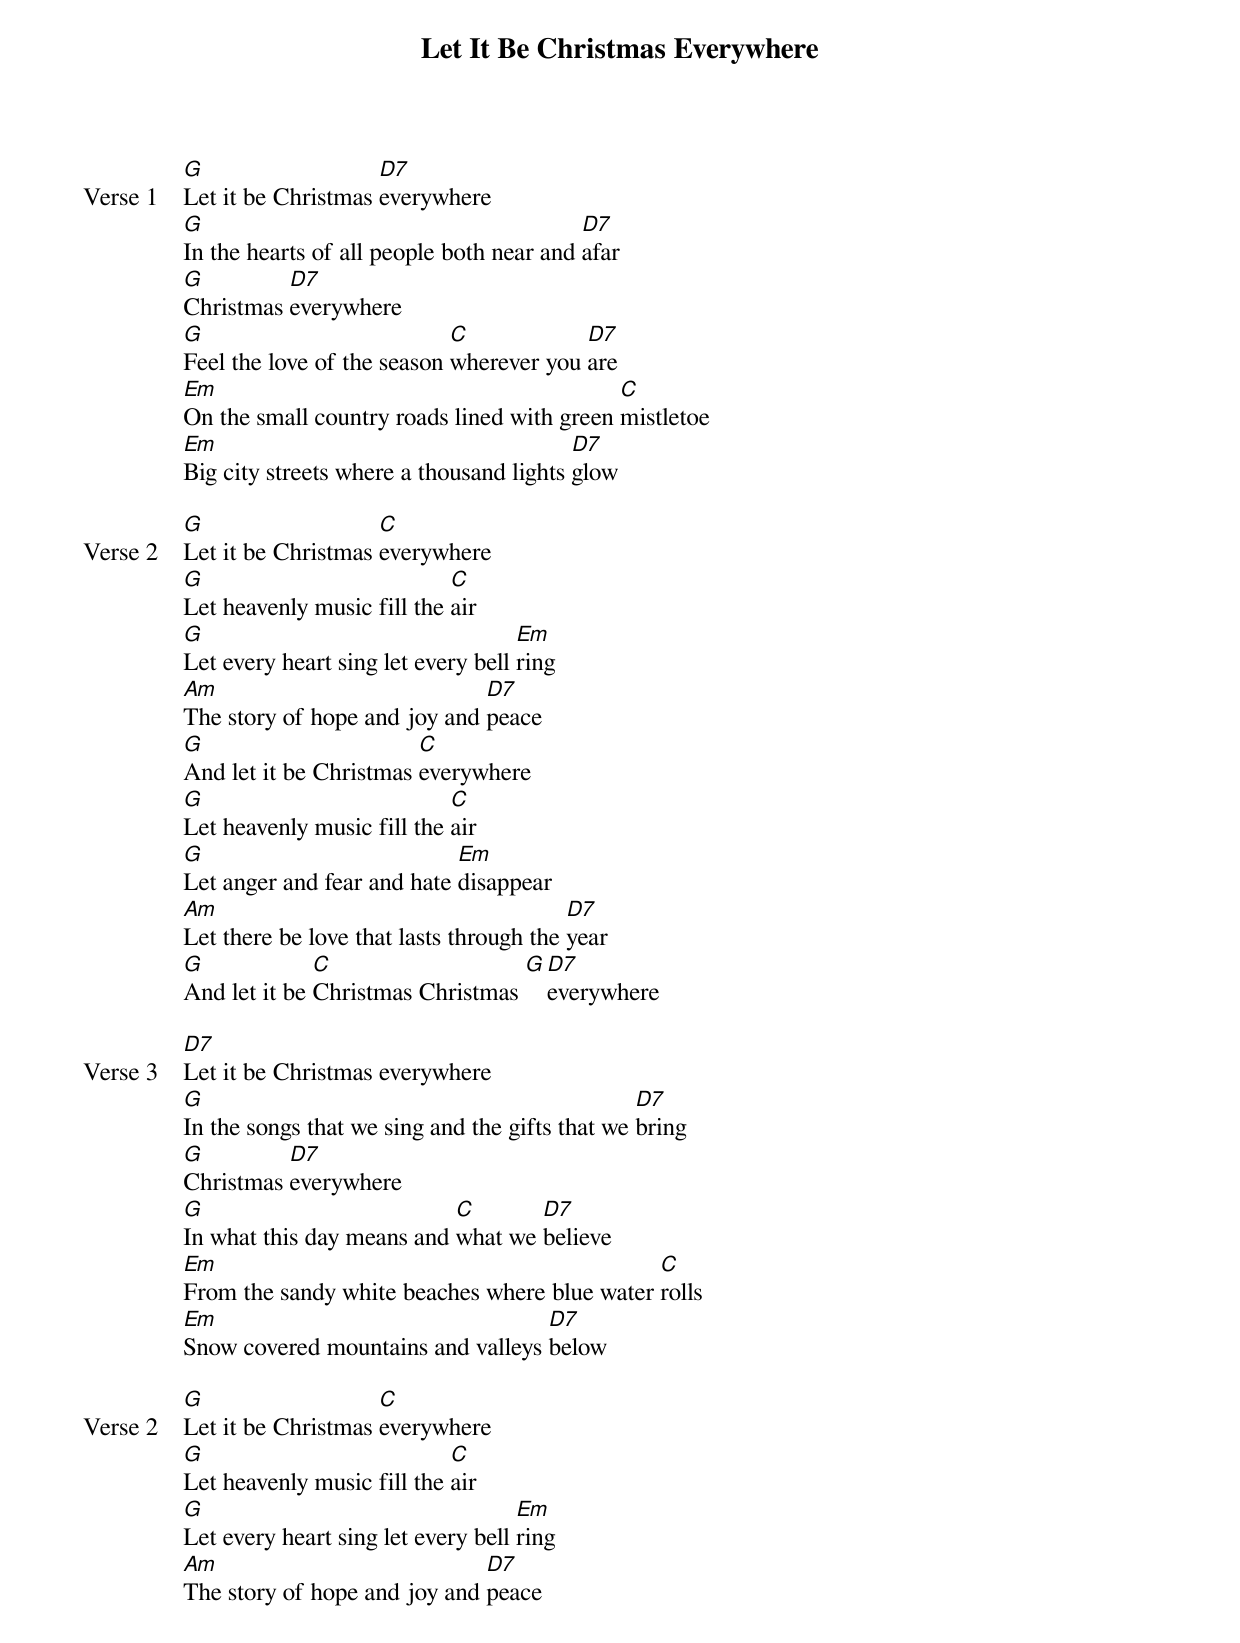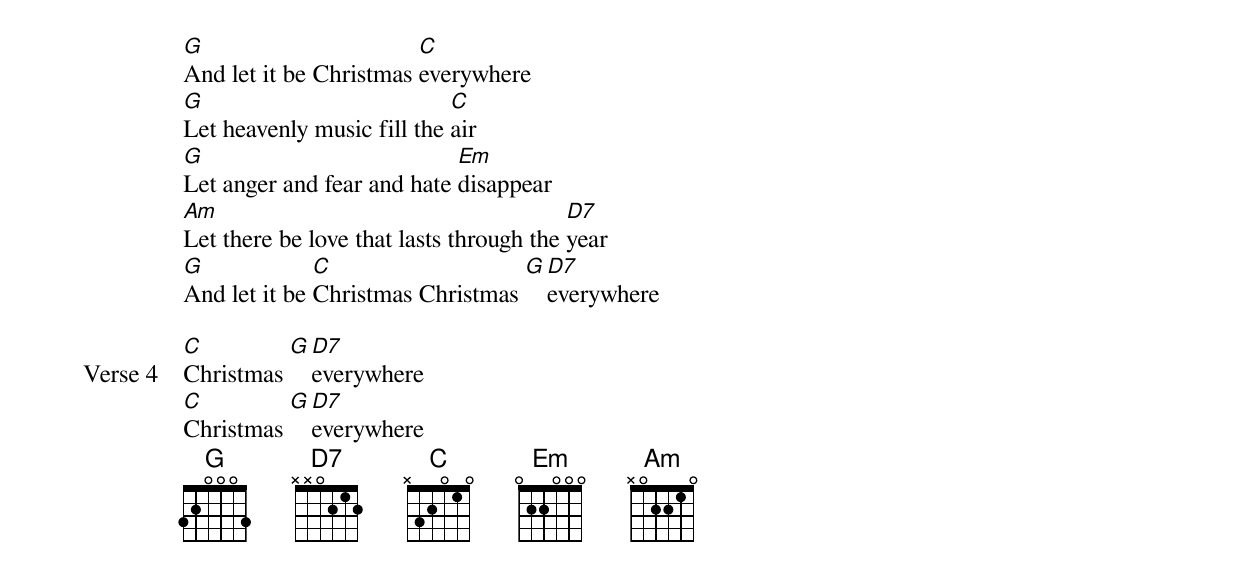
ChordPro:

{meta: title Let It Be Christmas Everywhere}
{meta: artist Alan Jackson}
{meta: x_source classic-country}
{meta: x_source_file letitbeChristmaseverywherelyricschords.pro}
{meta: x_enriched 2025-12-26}

{start_of_verse: Verse 1}
[G]Let it be Christmas [D7]everywhere
[G]In the hearts of all people both near and [D7]afar
[G]Christmas [D7]everywhere
[G]Feel the love of the season [C]wherever you [D7]are
[Em]On the small country roads lined with green [C]mistletoe
[Em]Big city streets where a thousand lights [D7]glow
{end_of_verse}

{start_of_verse: Verse 2}
[G]Let it be Christmas [C]everywhere
[G]Let heavenly music fill the [C]air
[G]Let every heart sing let every bell [Em]ring
[Am]The story of hope and joy and [D7]peace
[G]And let it be Christmas [C]everywhere
[G]Let heavenly music fill the [C]air
[G]Let anger and fear and hate [Em]disappear
[Am]Let there be love that lasts through the [D7]year
[G]And let it be [C]Christmas Christmas [G][D7]everywhere
{end_of_verse}

{start_of_verse: Verse 3}
[D7]Let it be Christmas everywhere
[G]In the songs that we sing and the gifts that we [D7]bring
[G]Christmas [D7]everywhere
[G]In what this day means and [C]what we [D7]believe
[Em]From the sandy white beaches where blue water [C]rolls
[Em]Snow covered mountains and valleys [D7]below
{end_of_verse}

{start_of_verse: Verse 2}
[G]Let it be Christmas [C]everywhere
[G]Let heavenly music fill the [C]air
[G]Let every heart sing let every bell [Em]ring
[Am]The story of hope and joy and [D7]peace
[G]And let it be Christmas [C]everywhere
[G]Let heavenly music fill the [C]air
[G]Let anger and fear and hate [Em]disappear
[Am]Let there be love that lasts through the [D7]year
[G]And let it be [C]Christmas Christmas [G][D7]everywhere
{end_of_verse}

{start_of_verse: Verse 4}
[C]Christmas [G][D7]everywhere
[C]Christmas [G][D7]everywhere
{end_of_verse}
